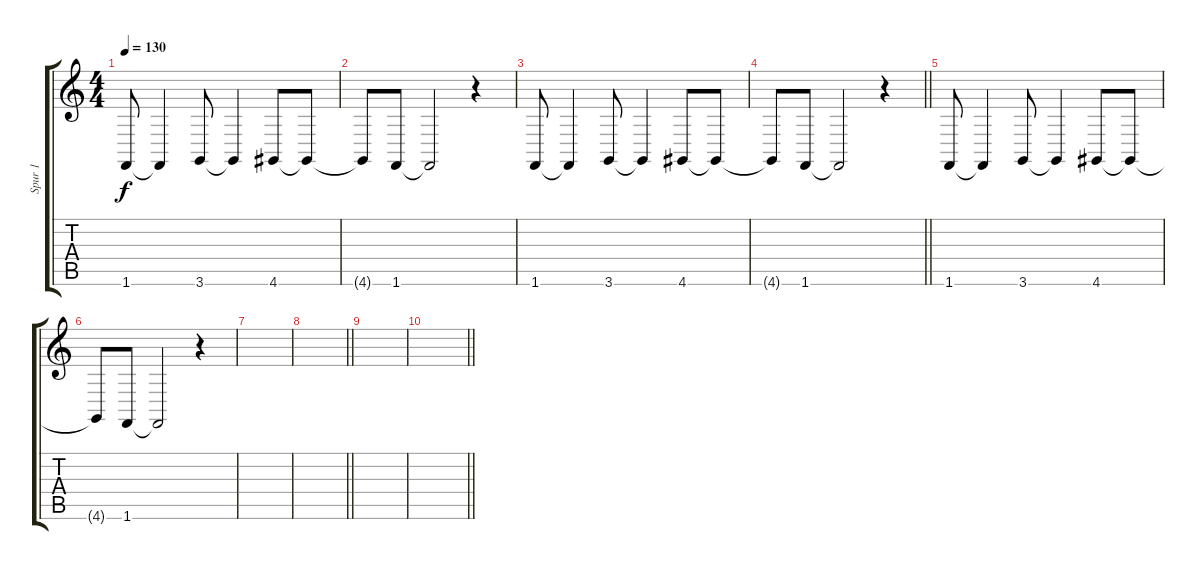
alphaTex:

\track ("Spur 1" "Spur 1") {instrument lead2sawtooth}
\staff {score tabs}
\tuning (E4 B3 G3 D3 A2 E2) {hide}
\ts (4 4)
\tempo 130
\clef g2
\ks c
1.6.8{dy f balance 0} 1.6{t}.4 3.6.8 3.6{t}.4 4.6.8 4.6{t}.8 |
4.6{t}.8 1.6.8 1.6{t}.2 r.4 |
1.6.8{balance 16} 1.6{t}.4 3.6.8 3.6{t}.4 4.6.8 4.6{t}.8 |
\barLineRight lightlight
4.6{t}.8 1.6.8 1.6{t}.2 r.4 |
1.6.8{balance 0} 1.6{t}.4 3.6.8 3.6{t}.4 4.6.8 4.6{t}.8 |
4.6{t}.8 1.6.8 1.6{t}.2 r.4 |
|
\barLineRight lightlight
|
|
\barLineRight lightlight
